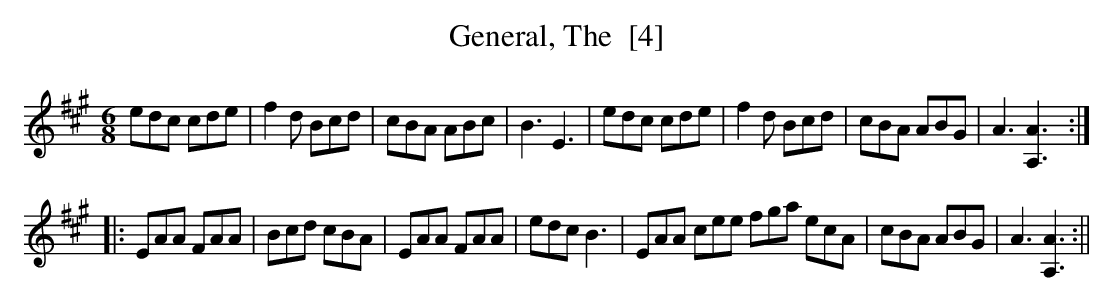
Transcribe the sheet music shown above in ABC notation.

X:1
T:General, The  [4]
M:6/8
L:1/8
K:A
edc cde|f2d Bcd|cBA ABc|B3 E3|edc cde|f2d Bcd|cBA ABG|A3 [A,3A3]:|
|:EAA FAA|Bcd cBA|EAA FAA|edc B3|EAA cee fga ecA|cBA ABG|A3 [A,3A3]:||
